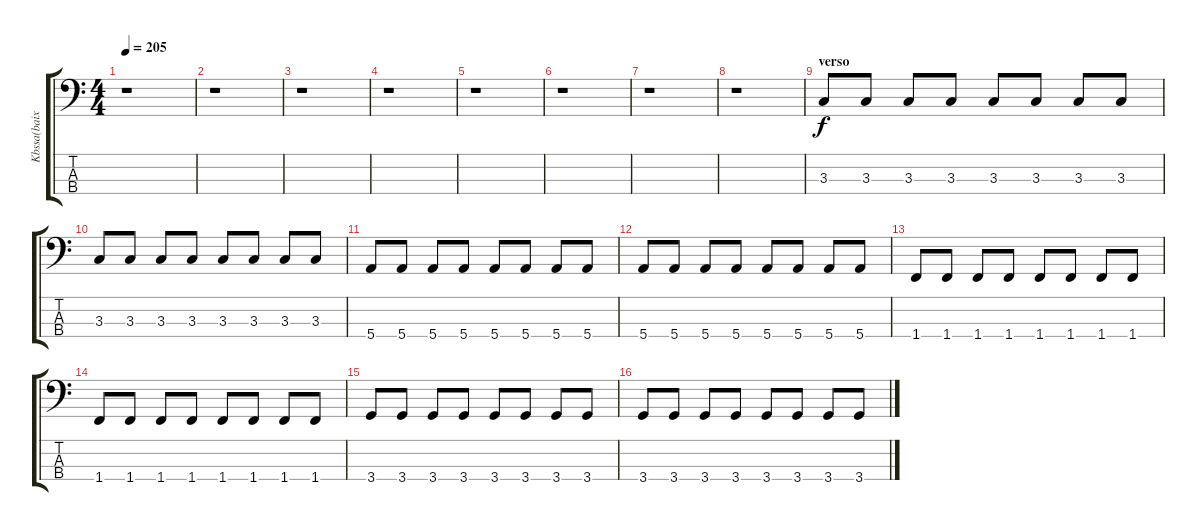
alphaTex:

\track ("Kbssa(baixo)" "Kbssa(baix") {instrument electricbassfinger}
\staff {score tabs}
\tuning (G2 D2 A1 E1) {hide}
\ts (4 4)
\tempo 205
\clef f4
\ks c
r.1{dy f instrument electricbassfinger} |
r.1 |
r.1 |
r.1 |
r.1 |
r.1 |
r.1 |
r.1 |
\section ("" "verso")
3.3.8 3.3.8 3.3.8 3.3.8 3.3.8 3.3.8 3.3.8 3.3.8 |
3.3.8 3.3.8 3.3.8 3.3.8 3.3.8 3.3.8 3.3.8 3.3.8 |
5.4.8 5.4.8 5.4.8 5.4.8 5.4.8 5.4.8 5.4.8 5.4.8 |
5.4.8 5.4.8 5.4.8 5.4.8 5.4.8 5.4.8 5.4.8 5.4.8 |
1.4.8 1.4.8 1.4.8 1.4.8 1.4.8 1.4.8 1.4.8 1.4.8 |
1.4.8 1.4.8 1.4.8 1.4.8 1.4.8 1.4.8 1.4.8 1.4.8 |
3.4.8 3.4.8 3.4.8 3.4.8 3.4.8 3.4.8 3.4.8 3.4.8 |
3.4.8 3.4.8 3.4.8 3.4.8 3.4.8 3.4.8 3.4.8 3.4.8
